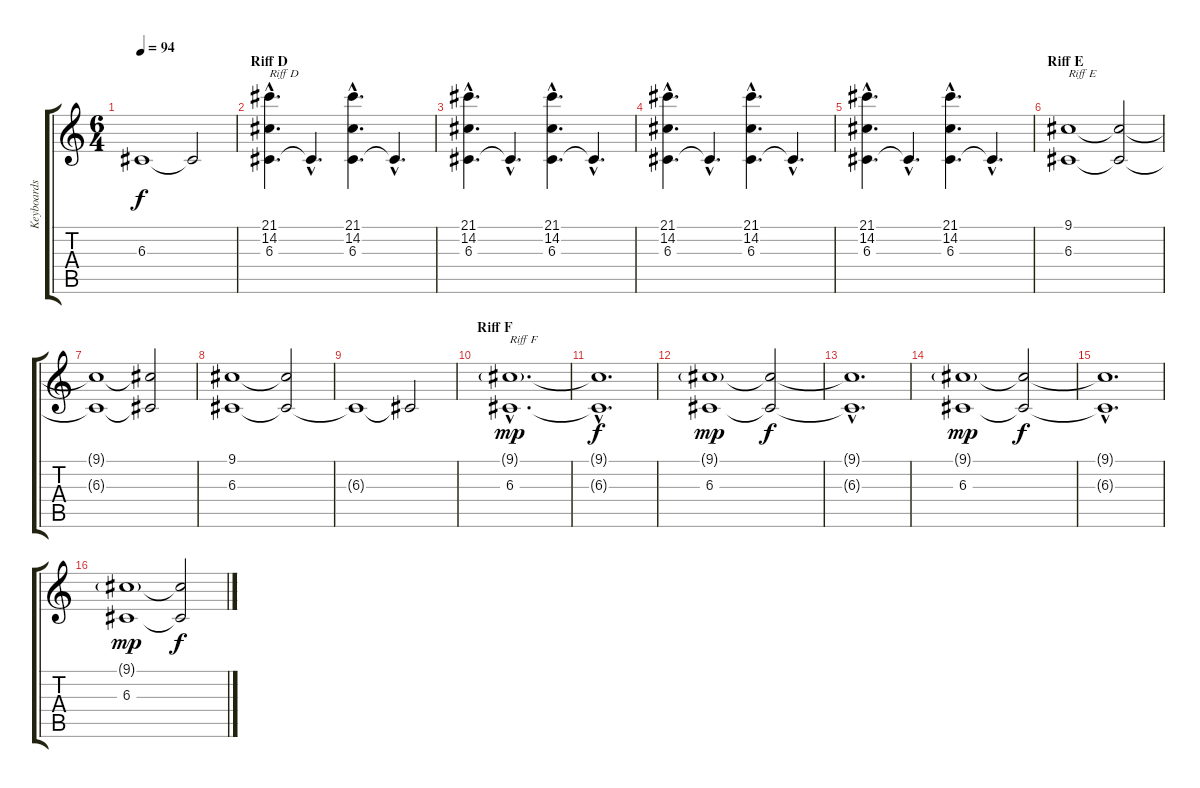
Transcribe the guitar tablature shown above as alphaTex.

\track ("Keyboards 1" "Keyboards ") {instrument stringensemble1}
\staff {score tabs}
\tuning (E4 B3 G3 D3 A2 E2) {hide}
\ts (6 4)
\tempo 94
\clef g2
\ks c
6.3{t}.1{dy f} 6.3{t}.2 |
\section ("" "Riff D")
(21.1{hac} 14.2{hac} 6.3{hac}).4{d txt "Riff D" volume 13} 6.3{hac t}.4{d} (21.1{hac} 14.2{hac} 6.3{hac}).4{d} 6.3{hac t}.4{d} |
(21.1{hac} 14.2{hac} 6.3{hac}).4{d} 6.3{hac t}.4{d} (21.1{hac} 14.2{hac} 6.3{hac}).4{d} 6.3{hac t}.4{d} |
(21.1{hac} 14.2{hac} 6.3{hac}).4{d} 6.3{hac t}.4{d} (21.1{hac} 14.2{hac} 6.3{hac}).4{d} 6.3{hac t}.4{d} |
(21.1{hac} 14.2{hac} 6.3{hac}).4{d} 6.3{hac t}.4{d} (21.1{hac} 14.2{hac} 6.3{hac}).4{d} 6.3{hac t}.4{d} |
\section ("" "Riff E")
(9.1 6.3).1{txt "Riff E" volume 11} (9.1{t} 6.3{t}).2 |
(9.1{t} 6.3{t}).1 (9.1{t} 6.3{t}).2 |
(9.1 6.3).1 (9.1{t} 6.3{t}).2 |
6.3{t}.1 6.3{t}.2 |
\section ("" "Riff F")
(9.1{g hac} 6.3{hac}).1{d txt "Riff F" dy mp} |
(9.1{hac t} 6.3{hac t}).1{d dy f} |
(9.1{g} 6.3).1{dy mp} (9.1{t} 6.3{t}).2{dy f} |
(9.1{hac t} 6.3{hac t}).1{d} |
(9.1{g} 6.3).1{dy mp} (9.1{t} 6.3{t}).2{dy f} |
(9.1{hac t} 6.3{hac t}).1{d} |
(9.1{g} 6.3).1{dy mp} (9.1{t} 6.3{t}).2{dy f}
